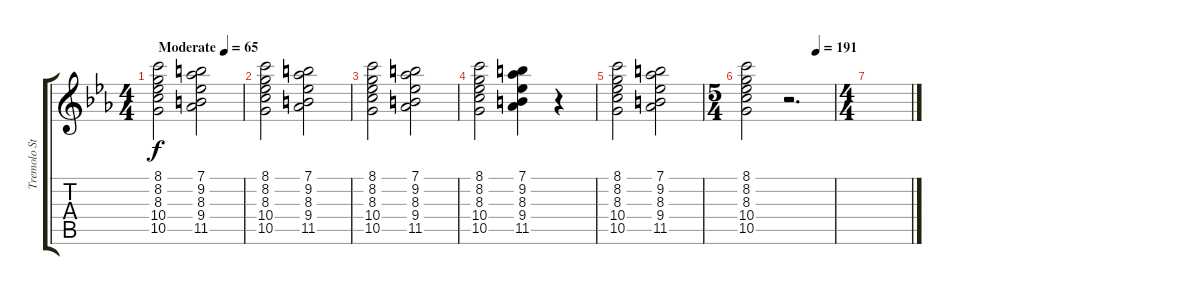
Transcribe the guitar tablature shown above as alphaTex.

\track ("Tremolo Strings" "Tremolo St") {instrument electricbassfinger}
\staff {score tabs}
\tuning (E4 B3 G3 D3 A2 E2) {hide}
\ts (4 4)
\tempo (65 "Moderate")
\clef g2
\ks cminor
(8.1 8.2 8.3 10.4 10.5).2{dy f volume 11 instrument electricbassfinger} (7.1 9.2 8.3 9.4 11.5).2 |
(8.1 8.2 8.3 10.4 10.5).2 (7.1 9.2 8.3 9.4 11.5).2 |
(8.1 8.2 8.3 10.4 10.5).2 (7.1 9.2 8.3 9.4 11.5).2 |
(8.1 8.2 8.3 10.4 10.5).2 (7.1 9.2 8.3 9.4 11.5).4 r.4 |
(8.1 8.2 8.3 10.4 10.5).2 (7.1 9.2 8.3 9.4 11.5).2 |
\ts (5 4)
\tempo (191 0.8)
(8.1 8.2 8.3 10.4 10.5).2 r.2{d} |
\ts (4 4)
